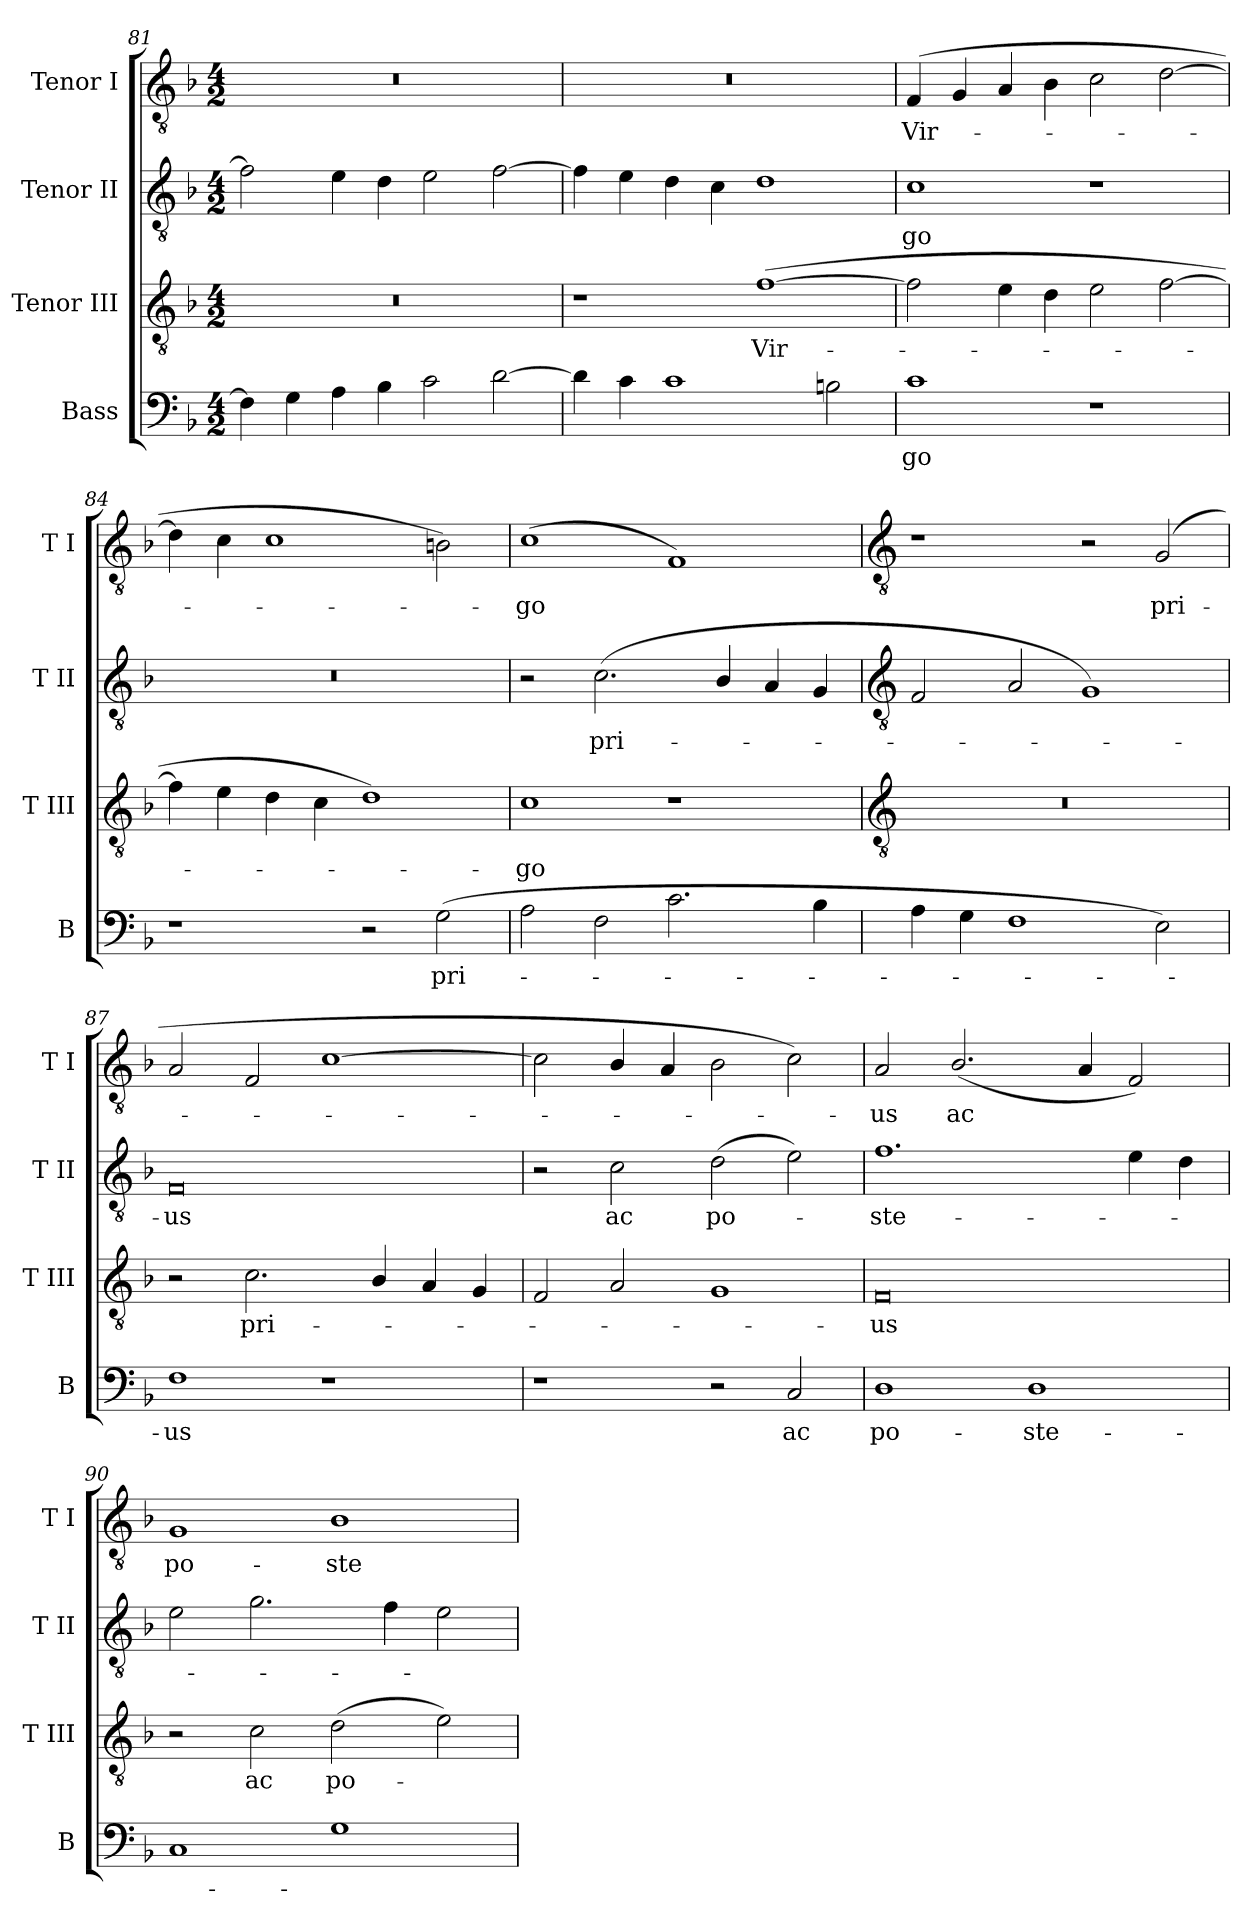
**kern	**text	**kern	**text	**kern	**text	**kern	**text
*part4	*part4	*part3	*part3	*part2	*part2	*part1	*part1
*staff4	*staff4	*staff3	*staff3	*staff2	*staff2	*staff1	*staff1
*I"Bass	*	*I"Tenor III	*	*I"Tenor II	*	*I"Tenor I	*
*I'B	*	*I'T III	*	*I'T II	*	*I'T I	*
*clefF4	*	*clefGv2	*	*clefGv2	*	*clefGv2	*
*k[b-]	*	*k[b-]	*	*k[b-]	*	*k[b-]	*
*F:	*	*F:	*	*F:	*	*F:	*
*M4/2	*	*M4/2	*	*M4/2	*	*M4/2	*
=81	=81	=81	=81	=81	=81	=81	=81
4F]	.	0r	.	2f]	.	0r	.
4G	.	.	.	.	.	.	.
4A	.	.	.	4e	.	.	.
4B-	.	.	.	4d	.	.	.
2c	.	.	.	2e	.	.	.
[2d	.	.	.	[2f	.	.	.
=82	=82	=82	=82	=82	=82	=82	=82
4d]	.	1r	.	4f]	.	0r	.
4c	.	.	.	4e	.	.	.
1c	.	.	.	4d	.	.	.
.	.	.	.	4c	.	.	.
!	!	!	!LO:LY:b	!	!	!	!
.	.	(>[1f	Vir-	1d	.	.	.
2Bn	.	.	.	.	.	.	.
=83	=83	=83	=83	=83	=83	=83	=83
!	!LO:LY:b	!	!	!	!LO:LY:b	!	!LO:LY:b
1c	go	2f]	.	1c	go	(<4F	Vir-
.	.	.	.	.	.	4G	.
.	.	4e	.	.	.	4A	.
.	.	4d	.	.	.	4B-	.
1r	.	2e	.	1r	.	2c	.
.	.	[2f	.	.	.	[2d	.
=84	=84	=84	=84	=84	=84	=84	=84
1r	.	4f]	.	0r	.	4d]	.
.	.	4e	.	.	.	4c	.
.	.	4d	.	.	.	1c	.
.	.	4c	.	.	.	.	.
2r	.	1d)	.	.	.	.	.
!	!LO:LY:b	!	!	!	!	!	!
(>2G	pri-	.	.	.	.	2Bn)	.
=85	=85	=85	=85	=85	=85	=85	=85
!	!	!	!LO:LY:b	!	!	!	!LO:LY:b
2A	.	1c	go	2r	.	(<1c	go
!	!	!	!	!	!LO:LY:b	!	!
2F	.	.	.	(<2.c	pri-	.	.
2.c	.	1r	.	.	.	1F)	.
.	.	.	.	4B-/	.	.	.
.	.	.	.	4A	.	.	.
4B-	.	.	.	4G	.	.	.
!!LO:LB:g=z
=86	=86	=86	=86	=86	=86	=86	=86
*	*	*clefGv2	*	*clefGv2	*	*clefGv2	*
4A	.	0r	.	2F	.	1r	.
4G	.	.	.	.	.	.	.
1F	.	.	.	2A	.	.	.
.	.	.	.	1G)	.	2r	.
!	!	!	!	!	!	!	!LO:LY:b
2E)	.	.	.	.	.	(>2G	pri-
=87	=87	=87	=87	=87	=87	=87	=87
!	!LO:LY:b	!	!	!	!LO:LY:b	!	!
1F	us	2r	.	0F	us	2A	.
!	!	!	!LO:LY:b	!	!	!	!
.	.	2.c	pri-	.	.	2F	.
1r	.	.	.	.	.	[1c	.
.	.	4B-/	.	.	.	.	.
.	.	4A	.	.	.	.	.
.	.	4G	.	.	.	.	.
=88	=88	=88	=88	=88	=88	=88	=88
1r	.	2F	.	2r	.	2c]	.
!	!	!	!	!	!LO:LY:b	!	!
.	.	2A	.	2c	ac	4B-/	.
.	.	.	.	.	.	4A	.
!	!	!	!	!	!LO:LY:b	!	!
2r	.	1G	.	(>2d	po-	2B-	.
!	!LO:LY:b	!	!	!	!	!	!
2C	ac	.	.	2e)	.	2c)	.
=89	=89	=89	=89	=89	=89	=89	=89
!	!LO:LY:b	!	!LO:LY:b	!	!LO:LY:b	!	!LO:LY:b
1D	po-	0F	us	1.f	ste-	2A	us
!	!	!	!	!	!	!	!LO:LY:b
.	.	.	.	.	.	(<2.B-/	ac
!	!LO:LY:b	!	!	!	!	!	!
1D	-ste-	.	.	.	.	.	.
.	.	.	.	.	.	4A	.
.	.	.	.	4e	.	2F)	.
.	.	.	.	4d	.	.	.
=90	=90	=90	=90	=90	=90	=90	=90
!	!	!	!	!	!	!	!LO:LY:b
1C	.	2r	.	2e	.	1G	po-
!	!	!	!LO:LY:b	!	!	!	!
.	.	2c	ac	2.g	.	.	.
!	!	!	!LO:LY:b	!	!	!	!LO:LY:b
1G	.	(>2d	po-	.	.	1B-	-ste-
.	.	.	.	4f	.	.	.
.	.	2e)	.	2e	.	.	.
=	=	=	=	=	=	=	=
*-	*-	*-	*-	*-	*-	*-	*-
